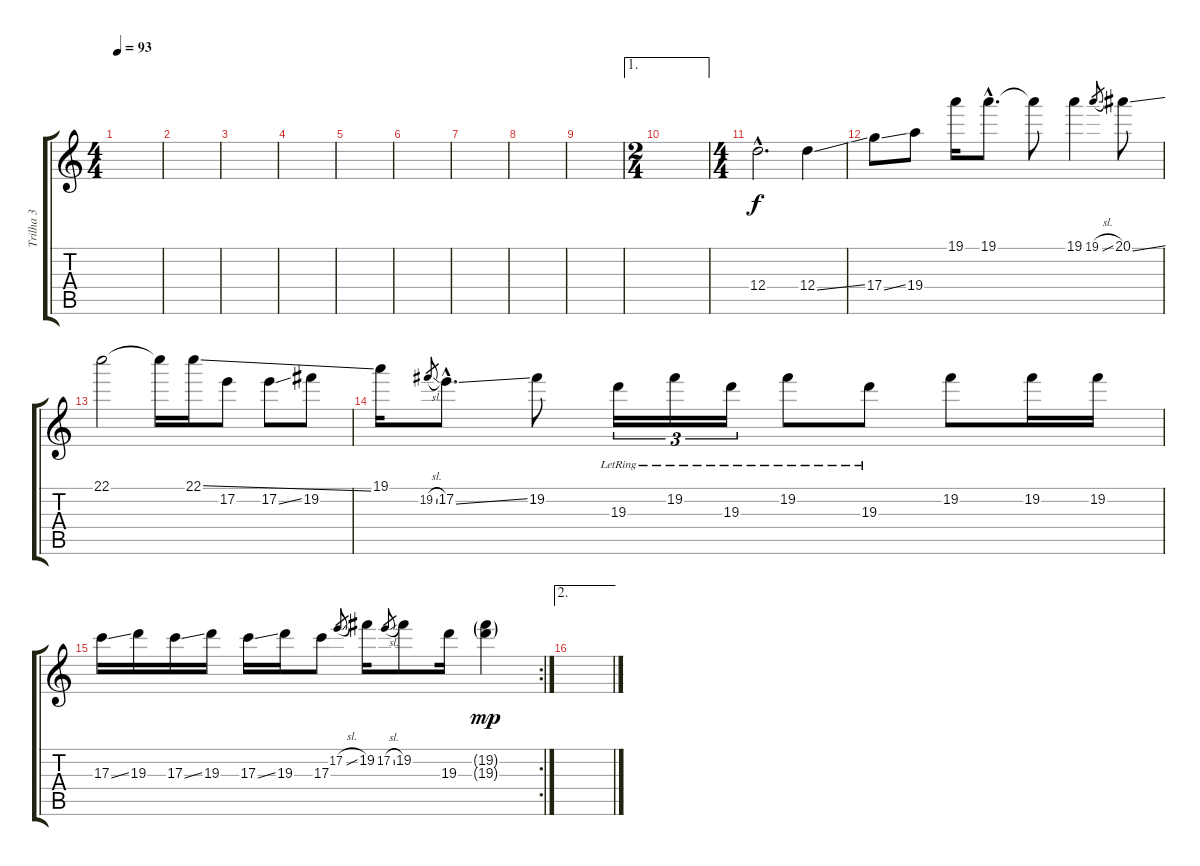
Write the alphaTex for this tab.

\track ("Trilha 3" "Trilha 3") {instrument distortionguitar}
\staff {score tabs}
\tuning (D4 B3 G3 D3 G2 D2) {hide}
\ts (4 4)
\tempo 93
\clef g2
\ks c
|
|
|
|
|
|
|
|
|
\ae 1
\ts (2 4)
|
\ts (4 4)
12.4{hac}.2{d} 12.4{ss}.4 |
17.4{ss}.8 19.4.8 19.1.16 19.1{hac}.8{d} 19.1{t}.8 19.1.4 19.1{sl}.8{gr} 20.1{ss}.8 |
22.1.2 22.1{t}.16 22.1{ss}.16 17.2.8 17.2{ss}.8 19.2.8 |
19.1.16 19.2{sl}.8{gr} 17.2{ss hac}.8{d} 19.2.8 19.3{lr}.16{tu (3 2)} 19.2{lr}.16{tu (3 2)} 19.3{lr}.16{tu (3 2)} 19.2{lr}.8 19.3{lr}.8 19.2.8 19.2.16 19.2.16 |
\rc 2
17.3{ss}.16 19.3.16 17.3{ss}.16 19.3.16 17.3{ss}.16 19.3.16 17.3.8 17.2{sl}.8{gr} 19.2.16 17.2{sl}.8{gr} 19.2.8 19.3.16 (19.2{g} 19.3{g}).4{dy mp} |
\ae 2
